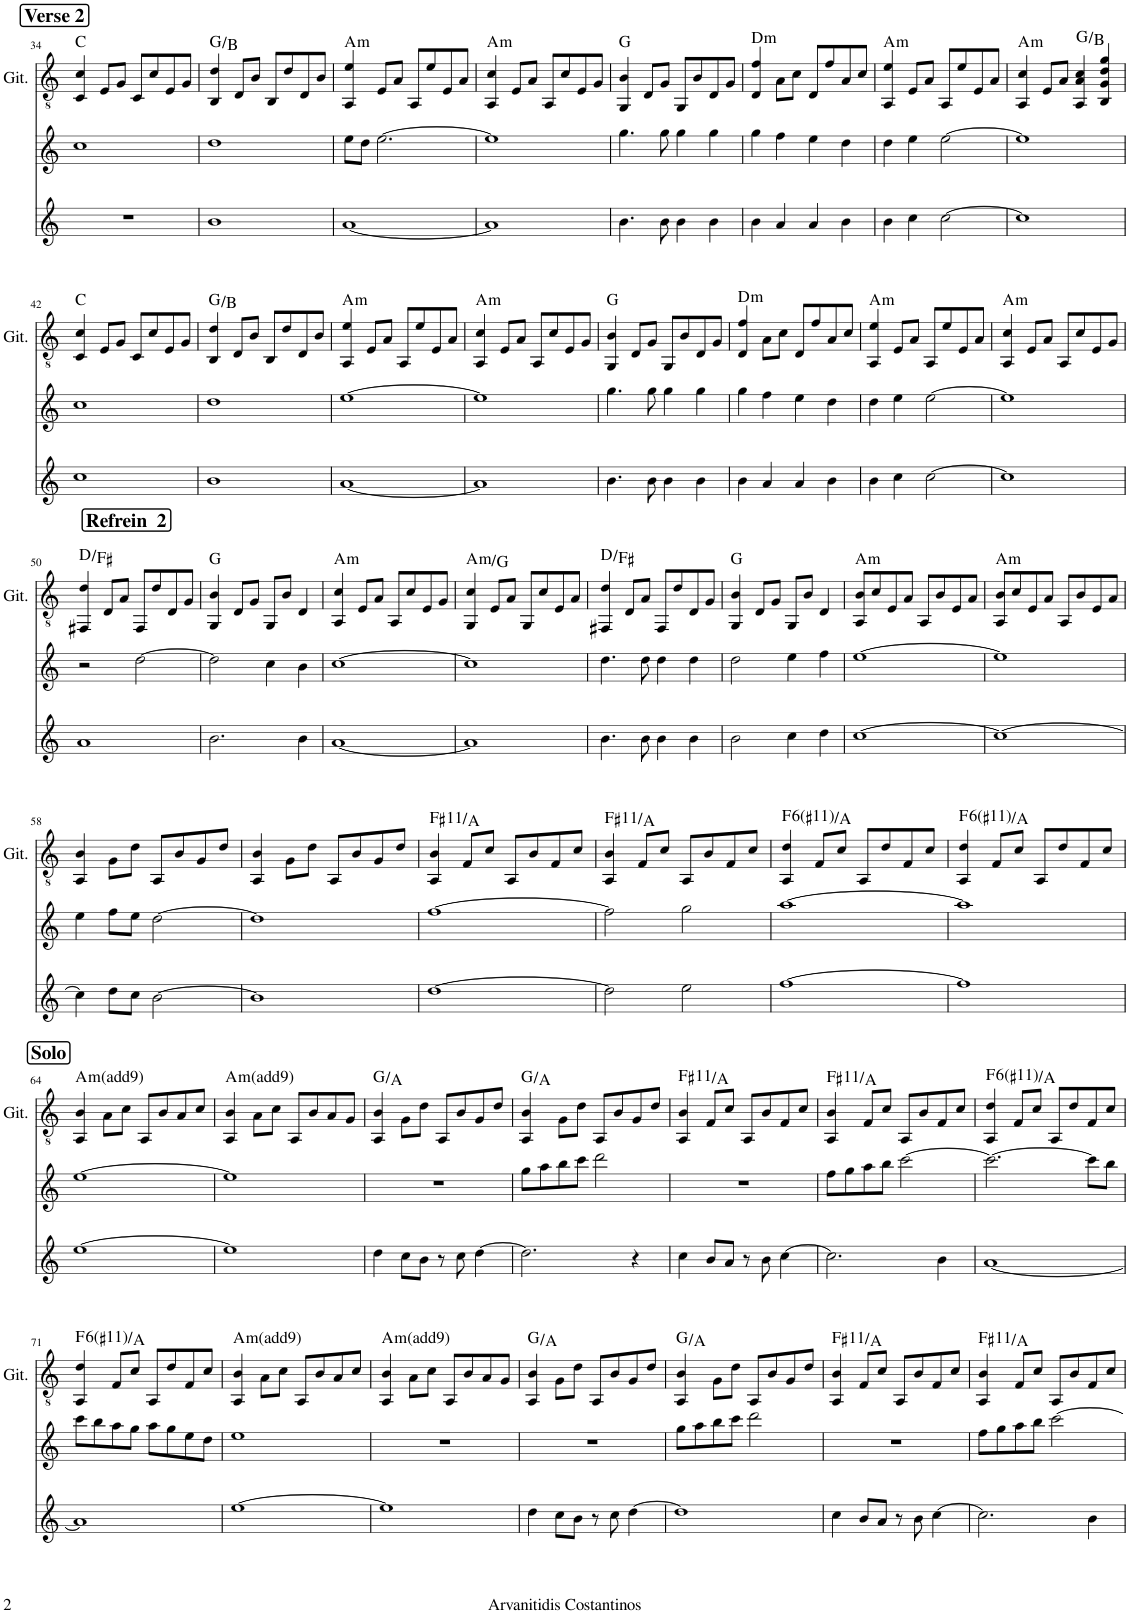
**kern	**kern	**kern	**harte
*part3	*part2	*part1	*part1
*staff3	*staff2	*staff1	*
*I"Electric Piano	*I"Electric Piano	*I"Klassieke gitaar	*
*I'E.Pno	*I'E.Pno	*I'Git.	*
!!LO:PB:g=z
*clefG2	*clefG2	*clefGv2	*
*k[]	*k[]	*k[]	*
*M4/4	*M4/4	*M4/4	*
!!LO:REH:place=s1:a:B:cj:fs=14:t=Verse 2
=34	=34	=34	=34
1r	1cc	4C/ 4c/	C:maj
.	.	8E/L	.
.	.	8G/J	.
.	.	8C/L	.
.	.	8c/	.
.	.	8E/	.
.	.	8G/J	.
=35	=35	=35	=35
1b	1dd	4BB/ 4d/	G:maj/3
.	.	8D/L	.
.	.	8B/J	.
.	.	8BB/L	.
.	.	8d/	.
.	.	8D/	.
.	.	8B/J	.
=36	=36	=36	=36
!	!	!	!LO:H:kt=m
[1a	8ee\L	4AA/ 4e/	A:min
.	8dd\J	.	.
.	[2.ee\	8E/L	.
.	.	8A/J	.
.	.	8AA/L	.
.	.	8e/	.
.	.	8E/	.
.	.	8A/J	.
=37	=37	=37	=37
!	!	!	!LO:H:kt=m
1a]	1ee]	4AA/ 4c/	A:min
.	.	8E/L	.
.	.	8A/J	.
.	.	8AA/L	.
.	.	8c/	.
.	.	8E/	.
.	.	8G/J	.
=38	=38	=38	=38
4.b\	4.gg\	4GG/ 4B/	G:maj
.	.	8D/L	.
8b\	8gg\	8G/J	.
4b\	4gg\	8GG/L	.
.	.	8B/	.
4b\	4gg\	8D/	.
.	.	8G/J	.
=39	=39	=39	=39
!	!	!	!LO:H:kt=m
4b\	4gg\	4D/ 4f/	D:min
4a/	4ff\	8A\L	.
.	.	8c\J	.
4a/	4ee\	8D/L	.
.	.	8f/	.
4b\	4dd\	8A/	.
.	.	8c/J	.
=40	=40	=40	=40
!	!	!	!LO:H:kt=m
4b\	4dd\	4AA/ 4e/	A:min
4cc\	4ee\	8E/L	.
.	.	8A/J	.
[2cc\	[2ee\	8AA/L	.
.	.	8e/	.
.	.	8E/	.
.	.	8A/J	.
=41	=41	=41	=41
!	!	!	!LO:H:kt=m
1cc]	1ee]	4AA/ 4c/	A:min
.	.	8E/L	.
.	.	8A/J	.
.	.	4AA/ 4A/ 4c/	.
.	.	4BB/ 4G/ 4d/ 4g/	G:maj/3
!!LO:LB:g=z
=42	=42	=42	=42
1cc	1cc	4C/ 4c/	C:maj
.	.	8E/L	.
.	.	8G/J	.
.	.	8C/L	.
.	.	8c/	.
.	.	8E/	.
.	.	8G/J	.
=43	=43	=43	=43
1b	1dd	4BB/ 4d/	G:maj/3
.	.	8D/L	.
.	.	8B/J	.
.	.	8BB/L	.
.	.	8d/	.
.	.	8D/	.
.	.	8B/J	.
=44	=44	=44	=44
!	!	!	!LO:H:kt=m
[1a	[1ee	4AA/ 4e/	A:min
.	.	8E/L	.
.	.	8A/J	.
.	.	8AA/L	.
.	.	8e/	.
.	.	8E/	.
.	.	8A/J	.
=45	=45	=45	=45
!	!	!	!LO:H:kt=m
1a]	1ee]	4AA/ 4c/	A:min
.	.	8E/L	.
.	.	8A/J	.
.	.	8AA/L	.
.	.	8c/	.
.	.	8E/	.
.	.	8G/J	.
=46	=46	=46	=46
4.b\	4.gg\	4GG/ 4B/	G:maj
.	.	8D/L	.
8b\	8gg\	8G/J	.
4b\	4gg\	8GG/L	.
.	.	8B/	.
4b\	4gg\	8D/	.
.	.	8G/J	.
=47	=47	=47	=47
!	!	!	!LO:H:kt=m
4b\	4gg\	4D/ 4f/	D:min
4a/	4ff\	8A\L	.
.	.	8c\J	.
4a/	4ee\	8D/L	.
.	.	8f/	.
4b\	4dd\	8A/	.
.	.	8c/J	.
=48	=48	=48	=48
!	!	!	!LO:H:kt=m
4b\	4dd\	4AA/ 4e/	A:min
4cc\	4ee\	8E/L	.
.	.	8A/J	.
[2cc\	[2ee\	8AA/L	.
.	.	8e/	.
.	.	8E/	.
.	.	8A/J	.
=49	=49	=49	=49
!	!	!	!LO:H:kt=m
1cc]	1ee]	4AA/ 4c/	A:min
.	.	8E/L	.
.	.	8A/J	.
.	.	8AA/L	.
.	.	8c/	.
.	.	8E/	.
.	.	8G/J	.
!!LO:LB:g=z
=50	=50	=50	=50
1a	2r	4FF#X/ 4d/	D:maj/3
.	.	8D/L	.
.	.	8A/J	.
.	[2dd\	8FF#/L	.
.	.	8d/	.
.	.	8D/	.
.	.	8G/J	.
=51	=51	=51	=51
2.b\	2dd\]	4GG/ 4B/	G:maj
.	.	8D/L	.
.	.	8G/J	.
.	4cc\	8GG/L	.
.	.	8B/J	.
4b\	4b\	4D/	.
=52	=52	=52	=52
!	!	!	!LO:H:kt=m
[1a	[1cc	4AA/ 4c/	A:min
.	.	8E/L	.
.	.	8A/J	.
.	.	8AA/L	.
.	.	8c/	.
.	.	8E/	.
.	.	8G/J	.
=53	=53	=53	=53
!	!	!	!LO:H:kt=m
1a]	1cc]	4GG/ 4c/	A:min/b7
.	.	8E/L	.
.	.	8A/J	.
.	.	8GG/L	.
.	.	8c/	.
.	.	8E/	.
.	.	8A/J	.
!!LO:REH:place=s1:a:B:cj:fs=14:t=Refrein  2
=54	=54	=54	=54
4.b\	4.dd\	4FF#X/ 4d/	D:maj/3
.	.	8D/L	.
8b\	8dd\	8A/J	.
4b\	4dd\	8FF#/L	.
.	.	8d/	.
4b\	4dd\	8D/	.
.	.	8G/J	.
=55	=55	=55	=55
2b\	2dd\	4GG/ 4B/	G:maj
.	.	8D/L	.
.	.	8G/J	.
4cc\	4ee\	8GG/L	.
.	.	8B/J	.
4dd\	4ff\	4D/	.
=56	=56	=56	=56
!	!	!	!LO:H:kt=m
[1cc	[1ee	8AA/ 8B/L	A:min
.	.	8c/	.
.	.	8E/	.
.	.	8A/J	.
.	.	8AA/L	.
.	.	8B/	.
.	.	8E/	.
.	.	8A/J	.
=57	=57	=57	=57
!	!	!	!LO:H:kt=m
1cc_	1ee]	8AA/ 8B/L	A:min
.	.	8c/	.
.	.	8E/	.
.	.	8A/J	.
.	.	8AA/L	.
.	.	8B/	.
.	.	8E/	.
.	.	8A/J	.
!!LO:LB:g=z
=58	=58	=58	=58
4cc\]	4ee\	4AA/ 4B/	.
8dd\L	8ff\L	8G\L	.
8cc\J	8ee\J	8d\J	.
[2b\	[2dd\	8AA/L	.
.	.	8B/	.
.	.	8G/	.
.	.	8d/J	.
=59	=59	=59	=59
1b]	1dd]	4AA/ 4B/	.
.	.	8G\L	.
.	.	8d\J	.
.	.	8AA/L	.
.	.	8B/	.
.	.	8G/	.
.	.	8d/J	.
=60	=60	=60	=60
!	!	!	!LO:H:kt=11
[1dd	[1ff	4AA/ 4B/	F#:9(11)/b3
.	.	8F/L	.
.	.	8c/J	.
.	.	8AA/L	.
.	.	8B/	.
.	.	8F/	.
.	.	8c/J	.
=61	=61	=61	=61
!	!	!	!LO:H:kt=11
2dd\]	2ff\]	4AA/ 4B/	F#:9(11)/b3
.	.	8F/L	.
.	.	8c/J	.
2ee\	2gg\	8AA/L	.
.	.	8B/	.
.	.	8F/	.
.	.	8c/J	.
=62	=62	=62	=62
!	!	!	!LO:H:kt=6
[1ff	[1aa	4AA/ 4d/	F:maj6(#11)/3
.	.	8F/L	.
.	.	8c/J	.
.	.	8AA/L	.
.	.	8d/	.
.	.	8F/	.
.	.	8c/J	.
=63	=63	=63	=63
!	!	!	!LO:H:kt=6
1ff]	1aa]	4AA/ 4d/	F:maj6(#11)/3
.	.	8F/L	.
.	.	8c/J	.
.	.	8AA/L	.
.	.	8d/	.
.	.	8F/	.
.	.	8c/J	.
!!LO:LB:g=z
!!LO:REH:place=s1:a:B:cj:fs=14:t=Solo
=64	=64	=64	=64
!	!	!	!LO:H:kt=m
[1ee	[1ee	4AA/ 4B/	A:min(9)
.	.	8A\L	.
.	.	8c\J	.
.	.	8AA/L	.
.	.	8B/	.
.	.	8A/	.
.	.	8c/J	.
=65	=65	=65	=65
!	!	!	!LO:H:kt=m
1ee]	1ee]	4AA/ 4B/	A:min(9)
.	.	8A\L	.
.	.	8c\J	.
.	.	8AA/L	.
.	.	8B/	.
.	.	8A/	.
.	.	8G/J	.
=66	=66	=66	=66
4dd\	1r	4AA/ 4B/	G:maj/2
8cc\L	.	8G\L	.
8b\J	.	8d\J	.
8r	.	8AA/L	.
8cc\	.	8B/	.
[4dd\	.	8G/	.
.	.	8d/J	.
=67	=67	=67	=67
2.dd\]	8gg\L	4AA/ 4B/	G:maj/2
.	8aa\	.	.
.	8bb\	8G\L	.
.	8ccc\J	8d\J	.
.	2ddd\	8AA/L	.
.	.	8B/	.
4r	.	8G/	.
.	.	8d/J	.
=68	=68	=68	=68
!	!	!	!LO:H:kt=11
4cc\	1r	4AA/ 4B/	F#:9(11)/b3
8b/L	.	8F/L	.
8a/J	.	8c/J	.
8r	.	8AA/L	.
8b\	.	8B/	.
[4cc\	.	8F/	.
.	.	8c/J	.
=69	=69	=69	=69
!	!	!	!LO:H:kt=11
2.cc\]	8ff\L	4AA/ 4B/	F#:9(11)/b3
.	8gg\	.	.
.	8aa\	8F/L	.
.	8bb\J	8c/J	.
.	[2ccc\	8AA/L	.
.	.	8B/	.
4b\	.	8F/	.
.	.	8c/J	.
=70	=70	=70	=70
!	!	!	!LO:H:kt=6
[1a	2.ccc\_	4AA/ 4d/	F:maj6(#11)/3
.	.	8F/L	.
.	.	8c/J	.
.	.	8AA/L	.
.	.	8d/	.
.	8ccc\L]	8F/	.
.	8bb\J	8c/J	.
!!LO:LB:g=z
=71	=71	=71	=71
!	!	!	!LO:H:kt=6
1a]	8ccc\L	4AA/ 4d/	F:maj6(#11)/3
.	8bb\	.	.
.	8aa\	8F/L	.
.	8gg\J	8c/J	.
.	8aa\L	8AA/L	.
.	8gg\	8d/	.
.	8ee\	8F/	.
.	8dd\J	8c/J	.
=72	=72	=72	=72
!	!	!	!LO:H:kt=m
[1ee	1ee	4AA/ 4B/	A:min(9)
.	.	8A\L	.
.	.	8c\J	.
.	.	8AA/L	.
.	.	8B/	.
.	.	8A/	.
.	.	8c/J	.
=73	=73	=73	=73
!	!	!	!LO:H:kt=m
1ee]	1r	4AA/ 4B/	A:min(9)
.	.	8A\L	.
.	.	8c\J	.
.	.	8AA/L	.
.	.	8B/	.
.	.	8A/	.
.	.	8G/J	.
=74	=74	=74	=74
4dd\	1r	4AA/ 4B/	G:maj/2
8cc\L	.	8G\L	.
8b\J	.	8d\J	.
8r	.	8AA/L	.
8cc\	.	8B/	.
[4dd\	.	8G/	.
.	.	8d/J	.
=75	=75	=75	=75
1dd]	8gg\L	4AA/ 4B/	G:maj/2
.	8aa\	.	.
.	8bb\	8G\L	.
.	8ccc\J	8d\J	.
.	2ddd\	8AA/L	.
.	.	8B/	.
.	.	8G/	.
.	.	8d/J	.
=76	=76	=76	=76
!	!	!	!LO:H:kt=11
4cc\	1r	4AA/ 4B/	F#:9(11)/b3
8b/L	.	8F/L	.
8a/J	.	8c/J	.
8r	.	8AA/L	.
8b\	.	8B/	.
[4cc\	.	8F/	.
.	.	8c/J	.
=77	=77	=77	=77
!	!	!	!LO:H:kt=11
2.cc\]	8ff\L	4AA/ 4B/	F#:9(11)/b3
.	8gg\	.	.
.	8aa\	8F/L	.
.	8bb\J	8c/J	.
.	[2ccc\	8AA/L	.
.	.	8B/	.
4b\	.	8F/	.
.	.	8c/J	.
=	=	=	=
*-	*-	*-	*-
